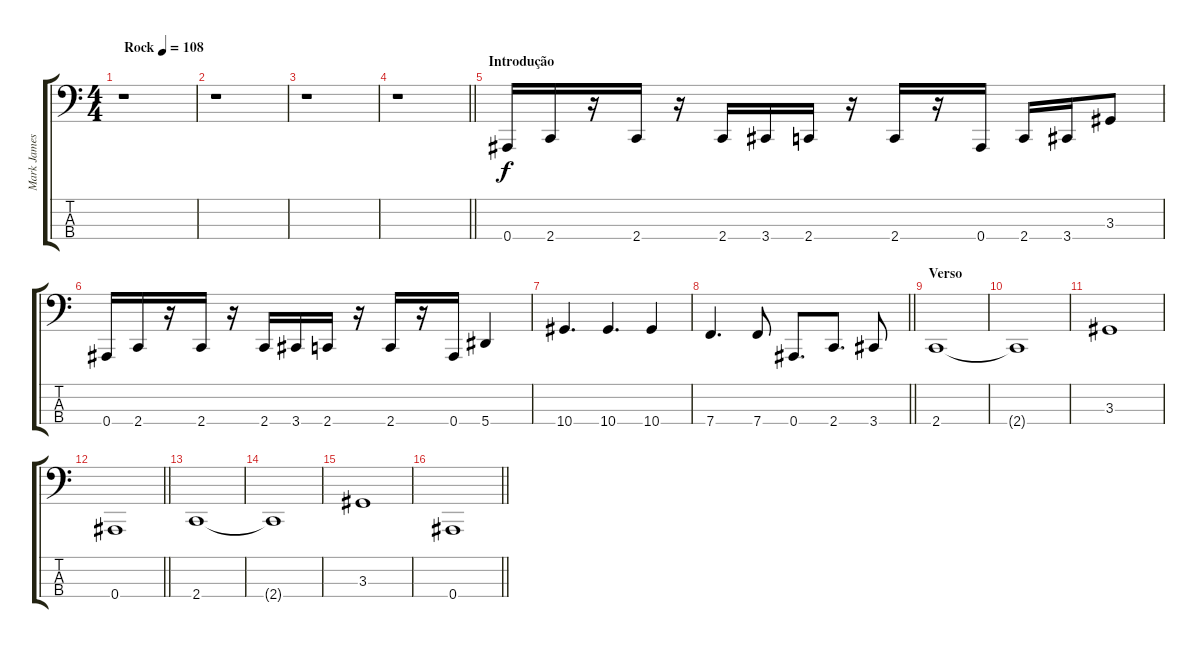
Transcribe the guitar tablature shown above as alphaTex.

\track ("Mark James" "Mark James") {instrument electricbassfinger}
\staff {score tabs}
\tuning (Eb2 Bb1 F1 Bb0) {hide}
\ts (4 4)
\section ("" "")
\tempo (108 "Rock")
\clef f4
\ks c
r.1{dy f instrument electricbassfinger} |
r.1 |
r.1 |
\barLineRight lightlight
r.1 |
\section ("" "Introdução")
0.4.16 2.4.16 r.16 2.4.16 r.16 2.4.16 3.4.16 2.4.16 r.16 2.4.16 r.16 0.4.16 2.4.16 3.4.16 3.3.8 |
0.4.16 2.4.16 r.16 2.4.16 r.16 2.4.16 3.4.16 2.4.16 r.16 2.4.16 r.16 0.4.16 5.4.4 |
10.4.4{d} 10.4.4{d} 10.4.4 |
\barLineRight lightlight
7.4.4{d} 7.4.8 0.4.8{d} 2.4.8{d} 3.4.8 |
\section ("" "Verso")
2.4.1 |
2.4{t}.1 |
3.3.1 |
\barLineRight lightlight
0.4.1 |
2.4.1 |
2.4{t}.1 |
3.3.1 |
\barLineRight lightlight
0.4.1
